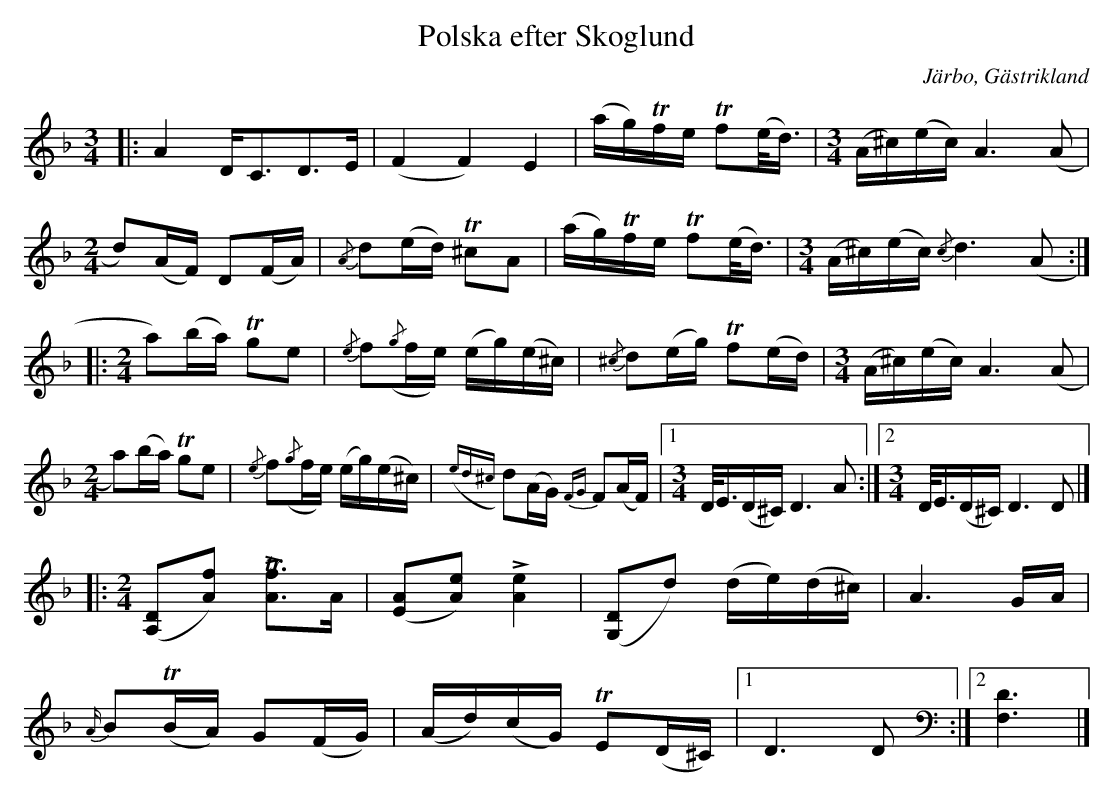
X:1
T: Polska efter Skoglund
O: Järbo, Gästrikland
M: 3/4
L: 1/16
K: Dm
|:A4D2<C2D2>E2 | (F4F4) E4| (ag)Tfe Tf2(e<d) |[M:3/4] (A^c)(ec) A6 (A2 |
[M:2/4] d2)(AF) D2(FA) |{/A}d2(ed)  T^c2A2 |(ag)Tfe  Tf2(e<d) |[M:3/4] (A^c)(ec) {/c}d4>(A4:|
|:[M:2/4]a2)(ba) Tg2e2 | {/e}f2({/g}fe) (eg)(e^c) | {/^c}d2(eg) Tf2(ed) |[M:3/4] (A^c)(ec) A6 (A2|
[M:2/4] a2)(ba)  Tg2e2| {/e}f2({/g}fe) (eg)(e^c)| ({ed^c}d2)(AG)  {FG}F2(AF)|[1 [M:3/4] D<E(D^C)  D4>A4:|[2[M:3/4] D<E(D^C)  D4>D4|]
|:[M:2/4]([A,2D2][A2f2]) L[A2Tf2]>A2 | ([E2A2][A2e2]) L[A4e4] | ([G,2D2]d2) (de)(d^c) | A6GA |
{A/}B2T(BA) G2(FG) | (Ad)(cG) TE2(D^C) |[1 D4>D4 :|[2 [F,6D6] |]
